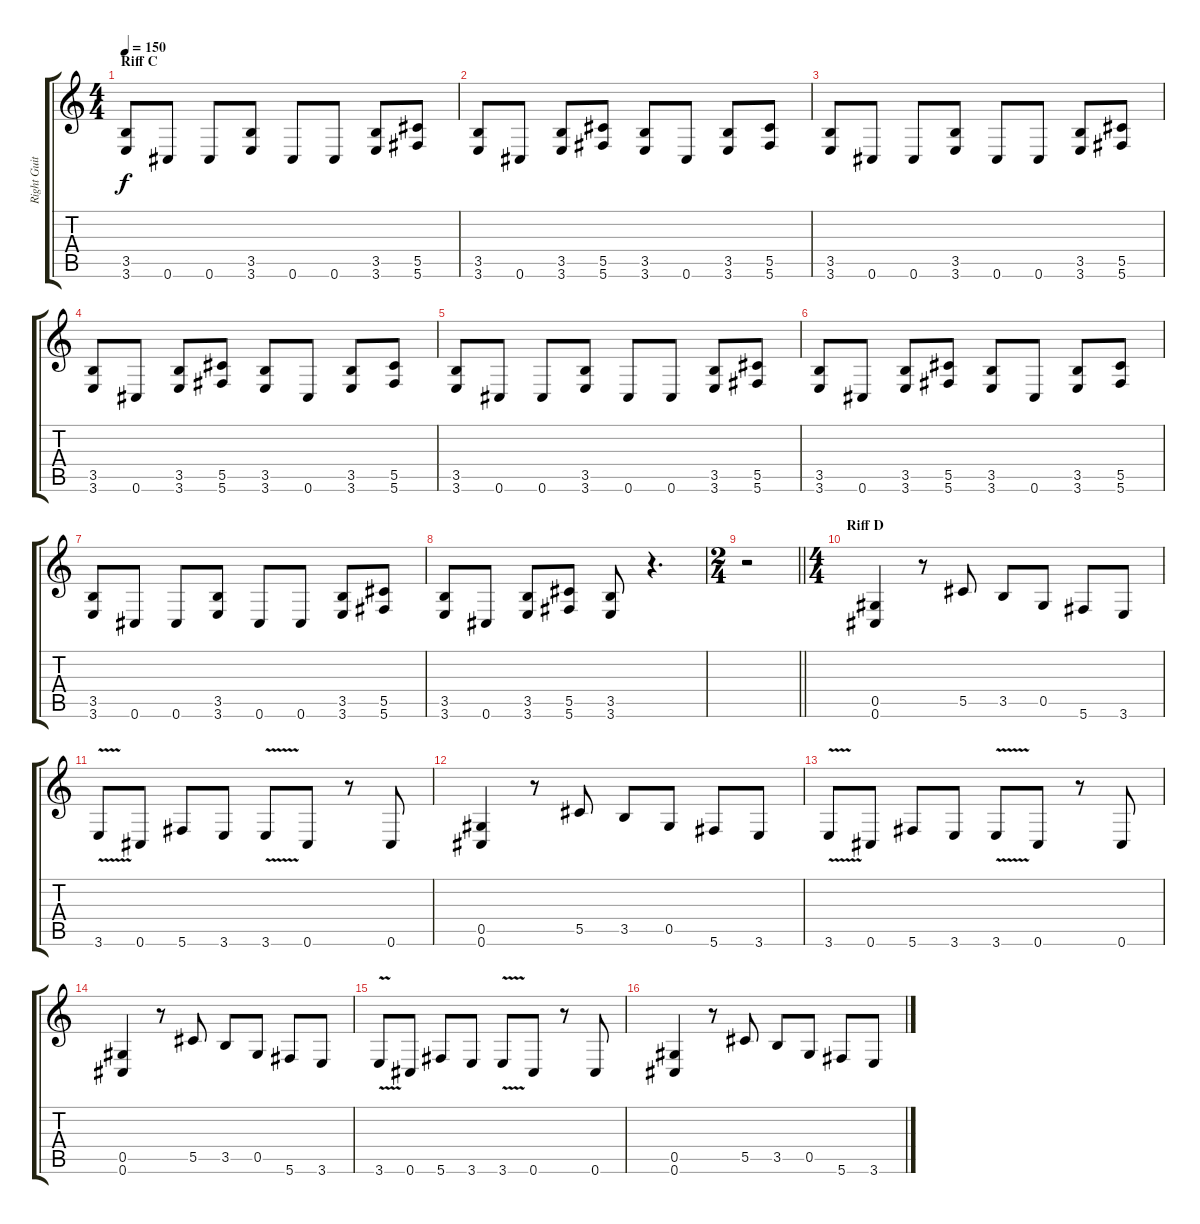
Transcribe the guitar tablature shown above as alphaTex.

\track ("Right Guitar" "Right Guit") {instrument distortionguitar}
\staff {score tabs}
\tuning (Eb4 Bb3 Gb3 Db3 Ab2 Db2) {hide}
\ts (4 4)
\section ("" "Riff C")
\tempo 150
\clef g2
\ks c
(3.5 3.6).8{dy f} 0.6.8 0.6.8 (3.5 3.6).8 0.6.8 0.6.8 (3.5 3.6).8 (5.5 5.6).8 |
(3.5 3.6).8 0.6.8 (3.5 3.6).8 (5.5 5.6).8 (3.5 3.6).8 0.6.8 (3.5 3.6).8 (5.5 5.6).8 |
(3.5 3.6).8 0.6.8 0.6.8 (3.5 3.6).8 0.6.8 0.6.8 (3.5 3.6).8 (5.5 5.6).8 |
(3.5 3.6).8 0.6.8 (3.5 3.6).8 (5.5 5.6).8 (3.5 3.6).8 0.6.8 (3.5 3.6).8 (5.5 5.6).8 |
(3.5 3.6).8 0.6.8 0.6.8 (3.5 3.6).8 0.6.8 0.6.8 (3.5 3.6).8 (5.5 5.6).8 |
(3.5 3.6).8 0.6.8 (3.5 3.6).8 (5.5 5.6).8 (3.5 3.6).8 0.6.8 (3.5 3.6).8 (5.5 5.6).8 |
(3.5 3.6).8 0.6.8 0.6.8 (3.5 3.6).8 0.6.8 0.6.8 (3.5 3.6).8 (5.5 5.6).8 |
(3.5 3.6).8 0.6.8 (3.5 3.6).8 (5.5 5.6).8 (3.5 3.6).8 r.4{d} |
\ts (2 4)
\barLineRight lightlight
r.2 |
\ts (4 4)
\section ("" "Riff D")
(0.5 0.6).4 r.8 5.5.8 3.5.8 0.5.8 5.6.8 3.6.8 |
3.6{v}.8 0.6.8 5.6.8 3.6.8 3.6{v}.8 0.6.8 r.8 0.6.8 |
(0.5 0.6).4 r.8 5.5.8 3.5.8 0.5.8 5.6.8 3.6.8 |
3.6{v}.8 0.6.8 5.6.8 3.6.8 3.6{v}.8 0.6.8 r.8 0.6.8 |
(0.5 0.6).4 r.8 5.5.8 3.5.8 0.5.8 5.6.8 3.6.8 |
3.6{v}.8 0.6.8 5.6.8 3.6.8 3.6{v}.8 0.6.8 r.8 0.6.8 |
(0.5 0.6).4 r.8 5.5.8 3.5.8 0.5.8 5.6.8 3.6.8
